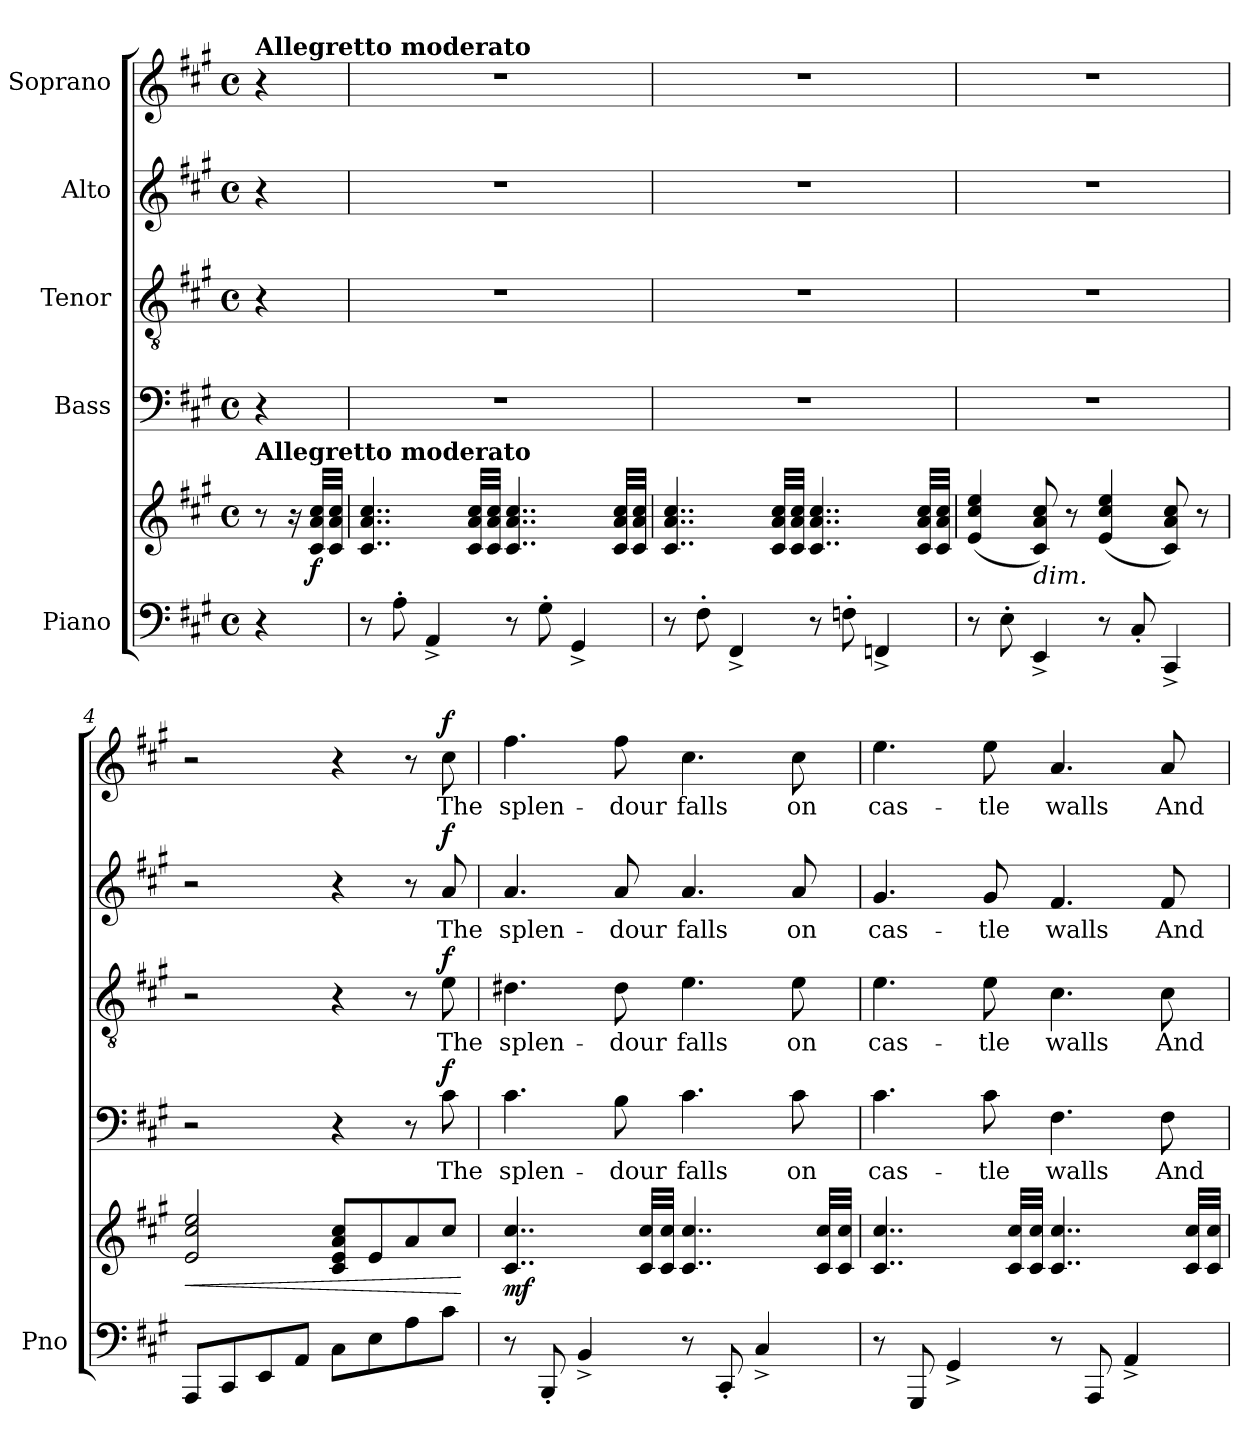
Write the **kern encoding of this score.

**kern	**kern	**dynam	**kern	**text	**dynam	**kern	**text	**dynam	**kern	**text	**dynam	**kern	**text	**dynam
*part5	*part5	*part5	*part4	*part4	*part4	*part3	*part3	*part3	*part2	*part2	*part2	*part1	*part1	*part1
*staff6	*staff5	*staff5/6	*staff4	*staff4	*staff4	*staff3	*staff3	*staff3	*staff2	*staff2	*staff2	*staff1	*staff1	*staff1
*I"Piano	*	*	*I"Bass	*	*	*I"Tenor	*	*	*I"Alto	*	*	*I"Soprano	*	*
*I'Pno	*	*	*	*	*	*	*	*	*	*	*	*	*	*
*clefF4	*clefG2	*	*clefF4	*	*	*clefGv2	*	*	*clefG2	*	*	*clefG2	*	*
*k[f#c#g#]	*k[f#c#g#]	*	*k[f#c#g#]	*	*	*k[f#c#g#]	*	*	*k[f#c#g#]	*	*	*k[f#c#g#]	*	*
*M4/4	*M4/4	*	*M4/4	*	*	*M4/4	*	*	*M4/4	*	*	*M4/4	*	*
*met(c)	*met(c)	*	*met(c)	*	*	*met(c)	*	*	*met(c)	*	*	*met(c)	*	*
*MM80	*MM80	*	*MM80	*	*	*MM80	*	*	*MM80	*	*	*MM80	*	*
=	=	=	=	=	=	=	=	=	=	=	=	=	=	=
!	!	!	!	!	!	!	!	!	!	!	!	!LO:TX:a:B:t=Allegretto moderato	!	!
!	!LO:TX:a:B:t=Allegretto moderato	!	!	!	!	!	!	!	!	!	!	!	!	!
4r	8r	.	4r	.	.	4r	.	.	4r	.	.	4r	.	.
.	16r	.	.	.	.	.	.	.	.	.	.	.	.	.
!	!	!LO:DY:b	!	!	!	!	!	!	!	!	!	!	!	!
.	32c#/ 32a/ 32cc#/LLL	f	.	.	.	.	.	.	.	.	.	.	.	.
.	32c#/ 32a/ 32cc#/JJJ	.	.	.	.	.	.	.	.	.	.	.	.	.
=1	=1	=1	=1	=1	=1	=1	=1	=1	=1	=1	=1	=1	=1	=1
8r	4..c#/ 4..a/ 4..cc#/	.	1r	.	.	1r	.	.	1r	.	.	1r	.	.
8A'\	.	.	.	.	.	.	.	.	.	.	.	.	.	.
4AA^>/	.	.	.	.	.	.	.	.	.	.	.	.	.	.
.	32c#/ 32a/ 32cc#/LLL	.	.	.	.	.	.	.	.	.	.	.	.	.
.	32c#/ 32a/ 32cc#/JJJ	.	.	.	.	.	.	.	.	.	.	.	.	.
8r	4..c#/ 4..a/ 4..cc#/	.	.	.	.	.	.	.	.	.	.	.	.	.
8G#'\	.	.	.	.	.	.	.	.	.	.	.	.	.	.
4GG#^>/	.	.	.	.	.	.	.	.	.	.	.	.	.	.
.	32c#/ 32a/ 32cc#/LLL	.	.	.	.	.	.	.	.	.	.	.	.	.
.	32c#/ 32a/ 32cc#/JJJ	.	.	.	.	.	.	.	.	.	.	.	.	.
=2	=2	=2	=2	=2	=2	=2	=2	=2	=2	=2	=2	=2	=2	=2
8r	4..c#/ 4..a/ 4..cc#/	.	1r	.	.	1r	.	.	1r	.	.	1r	.	.
8F#'\	.	.	.	.	.	.	.	.	.	.	.	.	.	.
4FF#^>/	.	.	.	.	.	.	.	.	.	.	.	.	.	.
.	32c#/ 32a/ 32cc#/LLL	.	.	.	.	.	.	.	.	.	.	.	.	.
.	32c#/ 32a/ 32cc#/JJJ	.	.	.	.	.	.	.	.	.	.	.	.	.
8r	4..c#/ 4..a/ 4..cc#/	.	.	.	.	.	.	.	.	.	.	.	.	.
8Fn'\	.	.	.	.	.	.	.	.	.	.	.	.	.	.
4FFn^>/	.	.	.	.	.	.	.	.	.	.	.	.	.	.
.	32c#/ 32a/ 32cc#/LLL	.	.	.	.	.	.	.	.	.	.	.	.	.
.	32c#/ 32a/ 32cc#/JJJ	.	.	.	.	.	.	.	.	.	.	.	.	.
=3	=3	=3	=3	=3	=3	=3	=3	=3	=3	=3	=3	=3	=3	=3
8r	(>4e/ 4cc#/ 4ee/	.	1r	.	.	1r	.	.	1r	.	.	1r	.	.
8E'\	.	.	.	.	.	.	.	.	.	.	.	.	.	.
!	!LO:TX:b:i:t=dim.	!	!	!	!	!	!	!	!	!	!	!	!	!
4EE^>/	8c#/ 8a/ 8cc#/)	.	.	.	.	.	.	.	.	.	.	.	.	.
.	8r	.	.	.	.	.	.	.	.	.	.	.	.	.
8r	(>4e/ 4cc#/ 4ee/	.	.	.	.	.	.	.	.	.	.	.	.	.
8C#'/	.	.	.	.	.	.	.	.	.	.	.	.	.	.
4CC#^>/	8c#/ 8a/ 8cc#/)	.	.	.	.	.	.	.	.	.	.	.	.	.
.	8r	.	.	.	.	.	.	.	.	.	.	.	.	.
=4	=4	=4	=4	=4	=4	=4	=4	=4	=4	=4	=4	=4	=4	=4
!	!	!LO:HP:b	!	!	!	!	!	!	!	!	!	!	!	!
8AAA/L	2e/ 2cc#/ 2ee/	<	2r	.	.	2r	.	.	2r	.	.	2r	.	.
8CC#/	.	.	.	.	.	.	.	.	.	.	.	.	.	.
8EE/	.	.	.	.	.	.	.	.	.	.	.	.	.	.
8AA/J	.	.	.	.	.	.	.	.	.	.	.	.	.	.
8C#\L	8c#/ 8e/ 8a/ 8cc#/L	.	4r	.	.	4r	.	.	4r	.	.	4r	.	.
8E\	8e/	.	.	.	.	.	.	.	.	.	.	.	.	.
8A\	8a/	.	8r	.	.	8r	.	.	8r	.	.	8r	.	.
!	!	!	!	!	!LO:DY:a	!	!	!LO:DY:a	!	!	!LO:DY:a	!	!	!LO:DY:a
8c#\J	8cc#/J	.	8c#\	The	f	8e\	The	f	8a/	The	f	8cc#\	The	f
.	.	[	.	.	.	.	.	.	.	.	.	.	.	.
=5	=5	=5	=5	=5	=5	=5	=5	=5	=5	=5	=5	=5	=5	=5
!	!	!LO:DY:b	!	!	!	!	!	!	!	!	!	!	!	!
8r	4..c#/ 4..cc#/	mf	4.c#\	splen-	.	4.d#X\	splen-	.	4.a/	splen-	.	4.ff#\	splen-	.
8BBB'/	.	.	.	.	.	.	.	.	.	.	.	.	.	.
4BB^>/	.	.	.	.	.	.	.	.	.	.	.	.	.	.
.	.	.	8B\	-dour	.	8d#\	-dour	.	8a/	-dour	.	8ff#\	-dour	.
.	32c#/ 32cc#/LLL	.	.	.	.	.	.	.	.	.	.	.	.	.
.	32c#/ 32cc#/JJJ	.	.	.	.	.	.	.	.	.	.	.	.	.
8r	4..c#/ 4..cc#/	.	4.c#\	falls	.	4.e\	falls	.	4.a/	falls	.	4.cc#\	falls	.
8CC#'/	.	.	.	.	.	.	.	.	.	.	.	.	.	.
4C#^>/	.	.	.	.	.	.	.	.	.	.	.	.	.	.
.	.	.	8c#\	on	.	8e\	on	.	8a/	on	.	8cc#\	on	.
.	32c#/ 32cc#/LLL	.	.	.	.	.	.	.	.	.	.	.	.	.
.	32c#/ 32cc#/JJJ	.	.	.	.	.	.	.	.	.	.	.	.	.
=6	=6	=6	=6	=6	=6	=6	=6	=6	=6	=6	=6	=6	=6	=6
8r	4..c#/ 4..cc#/	.	4.c#\	cas-	.	4.e\	cas-	.	4.g#/	cas-	.	4.ee\	cas-	.
8GGG#/	.	.	.	.	.	.	.	.	.	.	.	.	.	.
4GG#^>/	.	.	.	.	.	.	.	.	.	.	.	.	.	.
.	.	.	8c#\	-tle	.	8e\	-tle	.	8g#/	-tle	.	8ee\	-tle	.
.	32c#/ 32cc#/LLL	.	.	.	.	.	.	.	.	.	.	.	.	.
.	32c#/ 32cc#/JJJ	.	.	.	.	.	.	.	.	.	.	.	.	.
8r	4..c#/ 4..cc#/	.	4.F#\	walls	.	4.c#\	walls	.	4.f#/	walls	.	4.a/	walls	.
8AAA/	.	.	.	.	.	.	.	.	.	.	.	.	.	.
4AA^>/	.	.	.	.	.	.	.	.	.	.	.	.	.	.
.	.	.	8F#\	And	.	8c#\	And	.	8f#/	And	.	8a/	And	.
.	32c#/ 32cc#/LLL	.	.	.	.	.	.	.	.	.	.	.	.	.
.	32c#/ 32cc#/JJJ	.	.	.	.	.	.	.	.	.	.	.	.	.
=	=	=	=	=	=	=	=	=	=	=	=	=	=	=
*-	*-	*-	*-	*-	*-	*-	*-	*-	*-	*-	*-	*-	*-	*-
